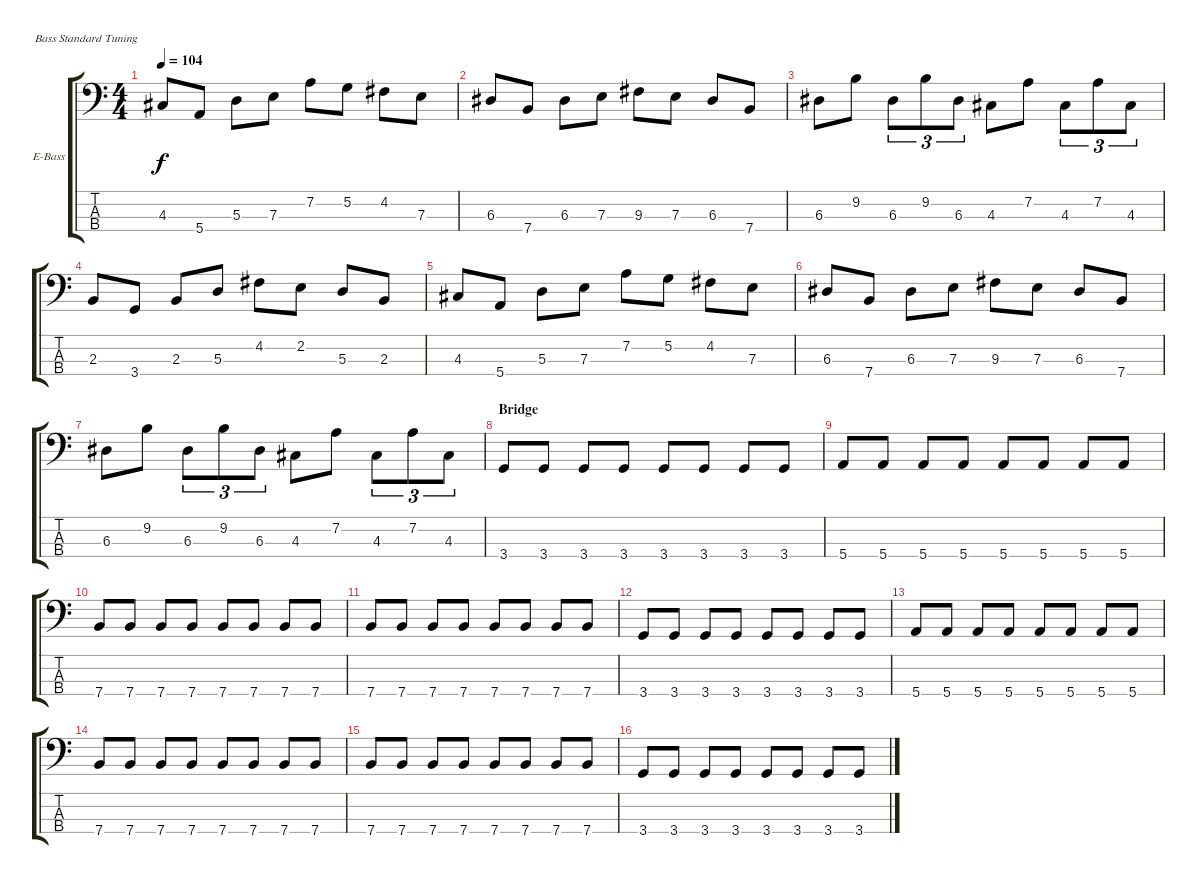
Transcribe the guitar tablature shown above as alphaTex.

\defaultSystemsLayout 4
\bracketExtendMode groupsimilarinstruments
\firstSystemTrackNameOrientation horizontal
\otherSystemsTrackNameOrientation horizontal
\track ("Electric Bass" "E-Bass") {instrument electricbassfinger}
\staff {score tabs}
\tuning (G2 D2 A1 E1)
\ts (4 4)
\tempo 104
\clef f4
\ks c
4.3.8{dy f} 5.4.8 5.3.8 7.3.8 7.2.8 5.2.8 4.2.8 7.3.8 |
6.3.8 7.4.8 6.3.8 7.3.8 9.3.8 7.3.8 6.3.8 7.4.8 |
6.3.8 9.2.8 6.3.8{tu (3 2)} 9.2.8{tu (3 2)} 6.3.8{tu (3 2)} 4.3.8 7.2.8 4.3.8{tu (3 2)} 7.2.8{tu (3 2)} 4.3.8{tu (3 2)} |
2.3.8 3.4.8 2.3.8 5.3.8 4.2.8 2.2.8 5.3.8 2.3.8 |
4.3.8 5.4.8 5.3.8 7.3.8 7.2.8 5.2.8 4.2.8 7.3.8 |
6.3.8 7.4.8 6.3.8 7.3.8 9.3.8 7.3.8 6.3.8 7.4.8 |
6.3.8 9.2.8 6.3.8{tu (3 2)} 9.2.8{tu (3 2)} 6.3.8{tu (3 2)} 4.3.8 7.2.8 4.3.8{tu (3 2)} 7.2.8{tu (3 2)} 4.3.8{tu (3 2)} |
\section ("" "Bridge")
3.4.8 3.4.8 3.4.8 3.4.8 3.4.8 3.4.8 3.4.8 3.4.8 |
5.4.8 5.4.8 5.4.8 5.4.8 5.4.8 5.4.8 5.4.8 5.4.8 |
7.4.8 7.4.8 7.4.8 7.4.8 7.4.8 7.4.8 7.4.8 7.4.8 |
7.4.8 7.4.8 7.4.8 7.4.8 7.4.8 7.4.8 7.4.8 7.4.8 |
3.4.8 3.4.8 3.4.8 3.4.8 3.4.8 3.4.8 3.4.8 3.4.8 |
5.4.8 5.4.8 5.4.8 5.4.8 5.4.8 5.4.8 5.4.8 5.4.8 |
7.4.8 7.4.8 7.4.8 7.4.8 7.4.8 7.4.8 7.4.8 7.4.8 |
7.4.8 7.4.8 7.4.8 7.4.8 7.4.8 7.4.8 7.4.8 7.4.8 |
3.4.8 3.4.8 3.4.8 3.4.8 3.4.8 3.4.8 3.4.8 3.4.8
